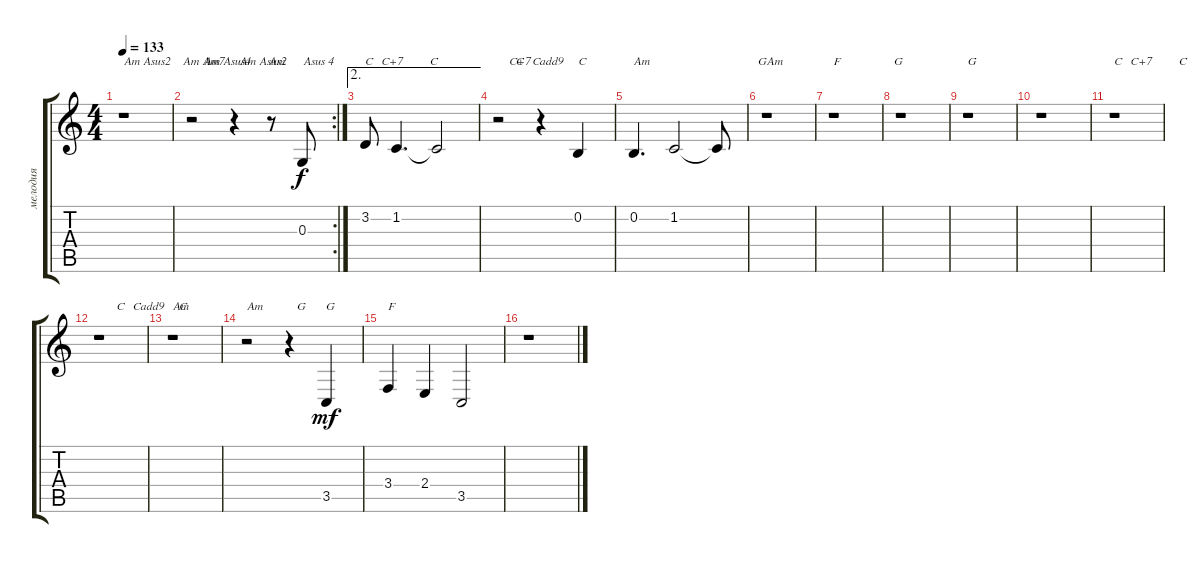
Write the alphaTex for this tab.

\track ("мелодия" "мелодия") {instrument accordion}
\staff {score tabs}
\tuning (E4 B3 G3 D3 A2 E2) {hide}
\ts (4 4)
\tempo 133
\clef g2
\ks c
r.1{txt "Am Asus2    Am Am7     Am Asus2" dy f} |
\rc 2
r.2{txt "    Am Asus4      Am      Asus 4"} r.4 r.8 0.3.8 |
\ae 2
3.2.8{txt "C   C+7         C                        C+7"} 1.2.4{d} 1.2{t}.2 |
r.2{txt "      C   Cadd9     C"} r.4 0.2.4 |
0.2.4{d txt "Am                                    G"} 1.2.2 1.2{t}.8 |
r.1{txt "Am                                     G"} |
r.1{txt "F"} |
r.1 |
r.1{txt "G"} |
r.1 |
r.1{txt "C   C+7         C                        C+7"} |
r.1{txt "      C   Cadd9     C"} |
r.1{txt "Am                                    G "} |
r.2{txt "Am"} r.4 3.5.4{txt "G" dy mf} |
3.4.4{txt "F"} 2.4.4 3.5.2 |
r.1
